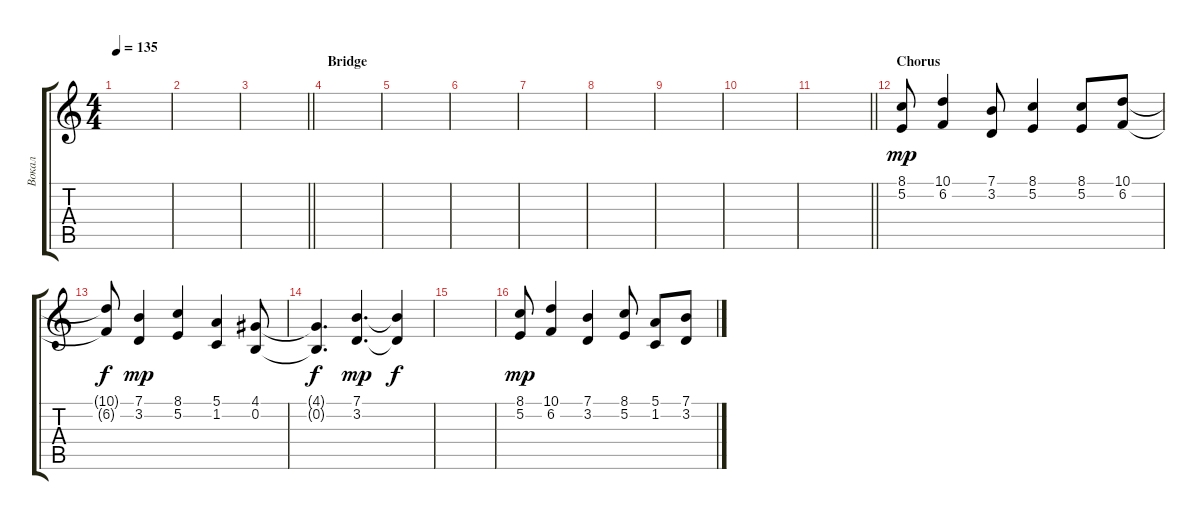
\track ("Вокал" "Вокал") {instrument trumpet}
\staff {score tabs}
\tuning (E4 B3 G3 D3 A2 E2) {hide}
\ts (4 4)
\tempo 135
\clef g2
\ks c
|
|
\barLineRight lightlight
|
\section ("" "Bridge")
|
|
|
|
|
|
|
\barLineRight lightlight
|
\section ("" "Chorus")
(8.1 5.2).8{dy mp} (10.1 6.2).4 (7.1 3.2).8 (8.1 5.2).4 (8.1 5.2).8 (10.1 6.2).8 |
(10.1{t} 6.2{t}).8{dy f} (7.1 3.2).4{dy mp} (8.1 5.2).4 (5.1 1.2).4 (4.1 0.2).8 |
(4.1{t} 0.2{t}).4{d dy f} (7.1 3.2).4{d dy mp} (7.1{t} 3.2{t}).4{dy f} |
|
(8.1 5.2).8{dy mp} (10.1 6.2).4 (7.1 3.2).4 (8.1 5.2).8 (5.1 1.2).8 (7.1 3.2).8
